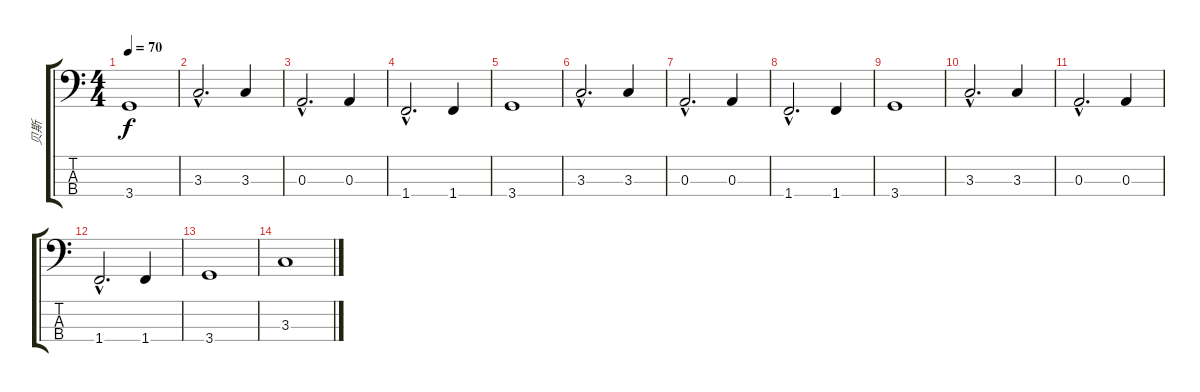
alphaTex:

\track ("贝斯" "贝斯") {instrument electricbassfinger}
\staff {score tabs}
\tuning (G2 D2 A1 E1) {hide}
\ts (4 4)
\tempo 70
\clef f4
\ks c
3.4.1{dy f} |
3.3{hac}.2{d} 3.3.4 |
0.3{hac}.2{d} 0.3.4 |
1.4{hac}.2{d} 1.4.4 |
3.4.1 |
3.3{hac}.2{d} 3.3.4 |
0.3{hac}.2{d} 0.3.4 |
1.4{hac}.2{d} 1.4.4 |
3.4.1 |
3.3{hac}.2{d} 3.3.4 |
0.3{hac}.2{d} 0.3.4 |
1.4{hac}.2{d} 1.4.4 |
3.4.1 |
3.3.1
